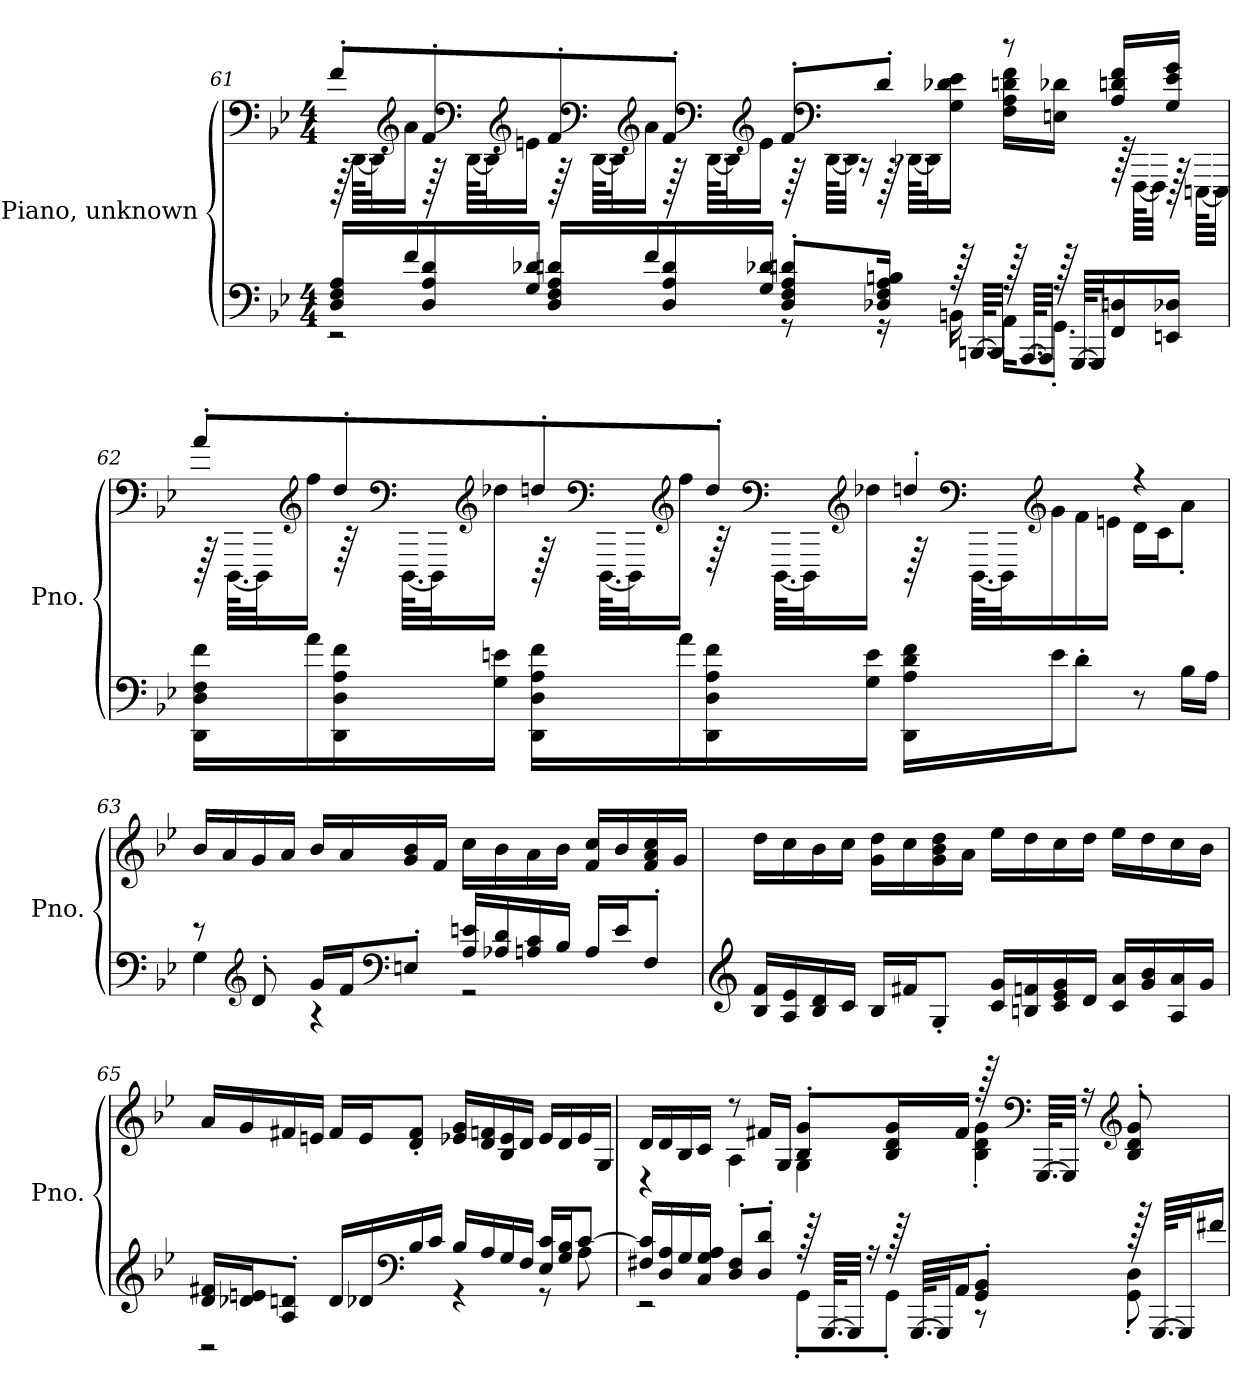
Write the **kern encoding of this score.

**kern	**kern
*part1	*part1
*staff2	*staff1
*I"Piano, unknown	*
*I'Pno.	*
!!LO:LB:g=z
*clefF4	*clefF4
*k[b-e-]	*k[b-e-]
*M4/4	*M4/4
=61	=61
*^	*^
16D/ 16F/ 16A/LL	2r	8f'/L	128r
.	.	.	[64.DD\KLLL
.	.	.	32DD\J]
*	*	*clefG2	*
16f/	.	.	16a\JJ
16D/ 16A/ 16d/	.	8f'/	128r
*	*	*clefF4	*
.	.	.	[64.DD\KLLL
.	.	.	32DD\J]
*	*	*clefG2	*
16G/ 16d-X/JJ	.	.	16en\JJ
16D/ 16F/ 16A/ 16dn/LL	.	8f'/	128r
*	*	*clefF4	*
.	.	.	[64.DD\KLLL
.	.	.	32DD\J]
*	*	*clefG2	*
16f/	.	.	16a\JJ
16D/ 16A/ 16d/	.	8f'/J	128r
*	*	*clefF4	*
.	.	.	[64.DD\KLLL
.	.	.	32DD\J]
*	*	*clefG2	*
16G/ 16d-X/JJ	.	.	16e\JJ
8D/' 8F/' 8A/' 8dn/'L	8r	8f'/L	128r
*	*	*clefF4	*
.	.	.	[64.DD\KLLL
.	.	.	32DD\JJJ]
.	.	.	16r
16D-X/ 16F/ 16A/ 16Bn/Jk	16r	8d'/J	128r
.	.	.	[64.DD-X\KLLL
.	.	.	32DD-\J]
128r	16BBn\	.	16G\ 16d-X\ 16e\JJ
[64.BBBn/KLLL	.	.	.
32BBB/JJJ]	.	.	.
128r	16AA\KL	8r	16F\ 16A\ 16dn\ 16f\LL
[64.AAA/KLLL	.	.	.
32AAA/JJJ]	.	.	.
128r	8.GG'\J	.	16En\ 16d-X\JJ
[64.GGG/KLLL	.	.	.
32GGG/J]	.	.	.
16FF/ 16Dn/	.	16A/ 16dn/ 16f/LL	128r
.	.	.	[64.FFF\KLLL
.	.	.	32FFF\JJJ]
16EEn/ 16D-X/JJ	.	16G/ 16e/ 16g/JJ	128r
.	.	.	[64.EEEn\KLLL
.	.	.	32EEE\JJJ]
*v	*v	*	*
!!LO:LB:g=z	!!
=62	=62	=62
16DD\ 16D\ 16F\ 16f\LL	8a'/L	128r
.	.	[64.DDD\KLLL
.	.	32DDD\J]
*	*clefG2	*
16a\	.	16ff\JJ
16DD\ 16D\ 16A\ 16f\	8dd'/	128r
*	*clefF4	*
.	.	[64.DDD\KLLL
.	.	32DDD\J]
*	*clefG2	*
16G\ 16en\JJ	.	16dd-X\JJ
16DD\ 16D\ 16A\ 16f\LL	8ddn'/	128r
*	*clefF4	*
.	.	[64.DDD\KLLL
.	.	32DDD\J]
*	*clefG2	*
16a\	.	16ff\JJ
16DD\ 16D\ 16A\ 16f\	8dd'/J	128r
*	*clefF4	*
.	.	[64.DDD\KLLL
.	.	32DDD\J]
*	*clefG2	*
16G\ 16e\JJ	.	16dd-X\JJ
16DD\ 16A\ 16d\ 16f\LL	4ddn'/	128r
*	*clefF4	*
.	.	[64.DDD\KLLL
.	.	32DDD\J]
*	*clefG2	*
16e\J	.	16g\
8d'\J	.	16f\
.	.	16en\JJ
8r	4r	16d\LL
.	.	16c\J
16B-\LL	.	8a'\J
16A\JJ	.	.
*	*v	*v
!!LO:LB:g=z
=63	=63
*^	*
8r	4G\	16b-/LL
.	.	16a/
*clefG2	*	*
8d'/	.	16g/
.	.	16a/JJ
16g/LL	4r	16b-/LL
16f/J	.	16a/
*clefF4	*	*
8En'/J	.	16g/ 16b-/
.	.	16f/JJ
16A/ 16en/LL	2r	16cc\LL
16A-X/ 16d/	.	16b-\
16An/ 16c/	.	16a\
16B-/JJ	.	16b-\JJ
16A/LL	.	16f/ 16cc/LL
16e/J	.	16b-/
8F'/J	.	16f/ 16a/ 16cc/
.	.	16g/JJ
*v	*v	*
=64	=64
*clefG2	*
16B-/ 16f/LL	16dd\LL
16A/ 16e-/	16cc\
16B-/ 16d/	16b-\
16c/JJ	16cc\JJ
16B-/LL	16g\ 16dd\LL
16f#X/J	16cc\
8G'/J	16g\ 16b-\ 16dd\
.	16a\JJ
16c/ 16g/LL	16ee-\LL
16Bn/ 16fn/	16dd\
16c/ 16e-/ 16g/	16cc\
16d/JJ	16dd\JJ
16c/ 16a/LL	16ee-\LL
16g/ 16b-/	16dd\
16A/ 16a/	16cc\
16g/JJ	16b-\JJ
!!LO:LB:g=z
=65	=65
*^	*
16d/ 16f#X/LL	2r	16a/LL
16d-X/ 16en/J	.	16g/
8A/' 8dn/'J	.	16f#X/
.	.	16en/JJ
16d/LL	.	16f#/LL
16d-X/	.	16e/J
*clefF4	*	*
16B-/	.	8d/' 8f#/'J
16c/JJ	.	.
16B-/LL	4r	16e-X/ 16g/LL
16A/	.	16d/ 16fn/
16G/	.	16B-/ 16e-/
16F/JJ	.	16d/JJ
16E-/ 16c/LL	8r	16e-/LL
16G/ 16B-/J	.	16d/
[8c/J	8A\	16e-/
.	.	16G/JJ
!!LO:PB:g=z
=66	=66	=66
*	*	*^
16F#X/ 16c/]LL	2r	16d/LL	4r
16D/ 16A/	.	16d/	.
16G/	.	16B-/	.
16C/ 16G/ 16A/JJ	.	16c/JJ	.
8D/' 8F#/'L	.	8r	4A\
8D/' 8d/'J	.	16f#X/LL	.
.	.	16G/JJ	.
128r	8GG'\L	8B-/' 8g/'L	4G\
[64.GGG/KLLL	.	.	.
32GGG/JJJ]	.	.	.
16r	.	.	.
128r	8GG'\J	16B-/ 16d/ 16g/L	.
[64.GGG/KLLL	.	.	.
32GGG/J]	.	.	.
16AA/J	.	16f#/JJ	.
8GG/' 8BB-/'J	8r	128r	4B-\' 4d\' 4g\'
*	*	*clefF4	*
.	.	[64.GGG/KLLL	.
.	.	32GGG/JJJ]	.
.	.	16r	.
*	*	*clefG2	*
128r	8GG\' 8D\'	8B-/' 8d/' 8g/'	.
[64.GGG/KLLL	.	.	.
32GGG/J]	.	.	.
16f#X/JJ	.	.	.
*v	*v	*	*
*	*v	*v
=	=
*-	*-
